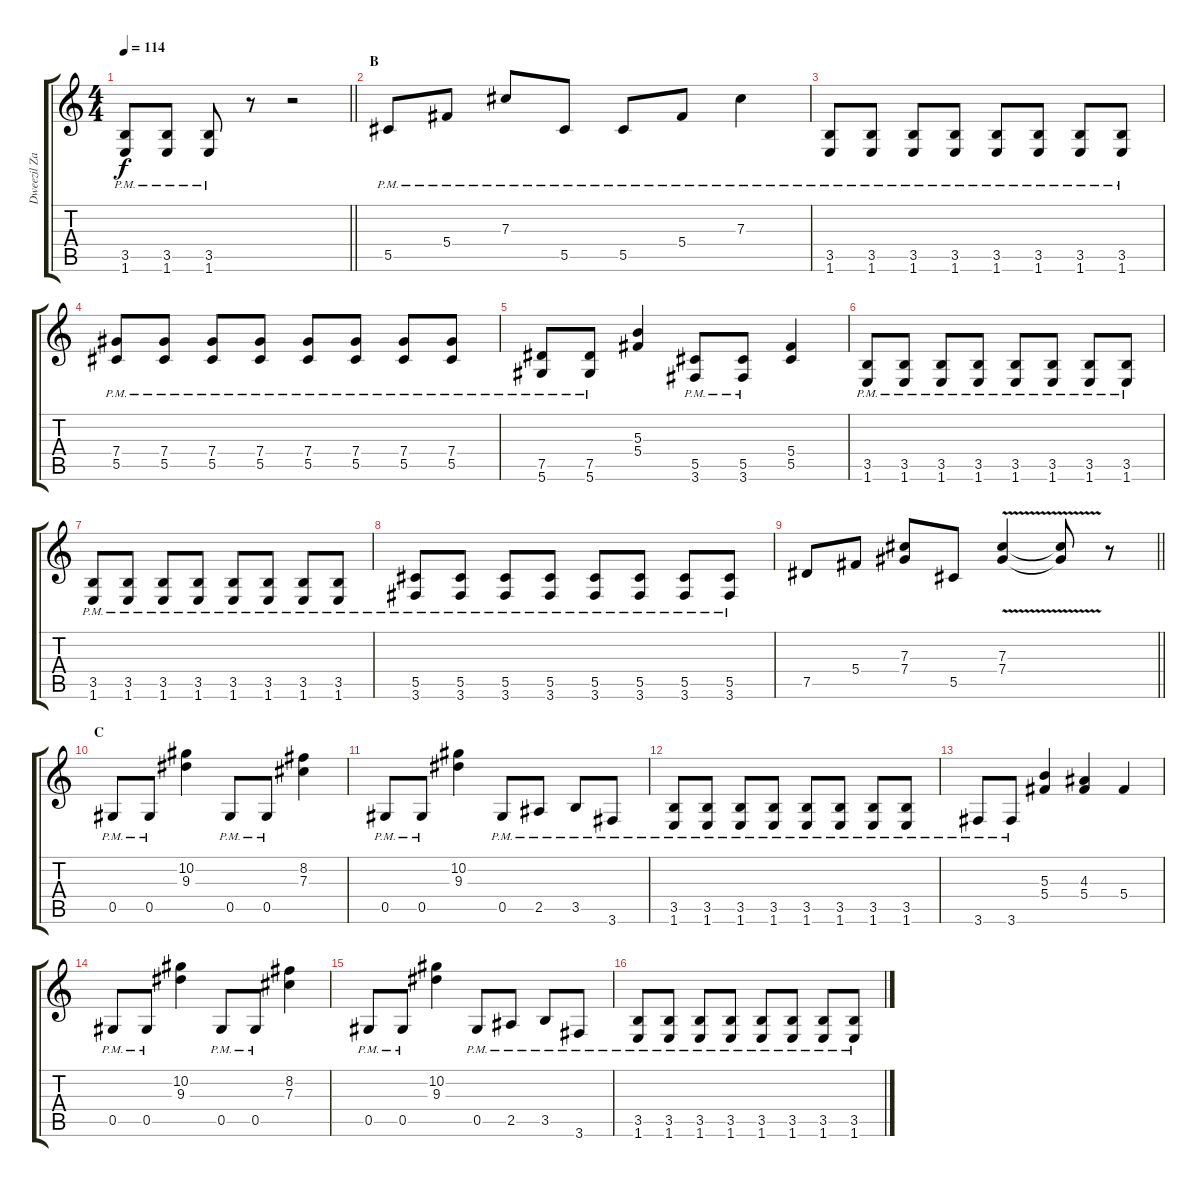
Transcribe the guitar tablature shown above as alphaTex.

\track ("Dweezil Zappa" "Dweezil Za") {instrument distortionguitar}
\staff {score tabs}
\tuning (Eb4 Bb3 Gb3 Db3 Ab2 Eb2) {hide}
\ts (4 4)
\tempo 114
\clef g2
\barLineRight lightlight
\ks c
(3.5{pm} 1.6{pm}).8{dy f} (3.5{pm} 1.6{pm}).8 (3.5{pm} 1.6{pm}).8 r.8 r.2 |
\section ("" "B")
5.5{pm}.8 5.4{pm}.8 7.3{pm}.8 5.5{pm}.8 5.5{pm}.8 5.4{pm}.8 7.3{pm}.4 |
(3.5{pm} 1.6{pm}).8 (3.5{pm} 1.6{pm}).8 (3.5{pm} 1.6{pm}).8 (3.5{pm} 1.6{pm}).8 (3.5{pm} 1.6{pm}).8 (3.5{pm} 1.6{pm}).8 (3.5{pm} 1.6{pm}).8 (3.5{pm} 1.6{pm}).8 |
(7.4{pm} 5.5{pm}).8 (7.4{pm} 5.5{pm}).8 (7.4{pm} 5.5{pm}).8 (7.4{pm} 5.5{pm}).8 (7.4{pm} 5.5{pm}).8 (7.4{pm} 5.5{pm}).8 (7.4{pm} 5.5{pm}).8 (7.4{pm} 5.5{pm}).8 |
(7.5{pm} 5.6{pm}).8 (7.5{pm} 5.6{pm}).8 (5.3 5.4).4 (5.5{pm} 3.6{pm}).8 (5.5{pm} 3.6{pm}).8 (5.4 5.5).4 |
(3.5{pm} 1.6{pm}).8 (3.5{pm} 1.6{pm}).8 (3.5{pm} 1.6{pm}).8 (3.5{pm} 1.6{pm}).8 (3.5{pm} 1.6{pm}).8 (3.5{pm} 1.6{pm}).8 (3.5{pm} 1.6{pm}).8 (3.5{pm} 1.6{pm}).8 |
(3.5{pm} 1.6{pm}).8 (3.5{pm} 1.6{pm}).8 (3.5{pm} 1.6{pm}).8 (3.5{pm} 1.6{pm}).8 (3.5{pm} 1.6{pm}).8 (3.5{pm} 1.6{pm}).8 (3.5{pm} 1.6{pm}).8 (3.5{pm} 1.6{pm}).8 |
(5.5{pm} 3.6{pm}).8 (5.5{pm} 3.6{pm}).8 (5.5{pm} 3.6{pm}).8 (5.5{pm} 3.6{pm}).8 (5.5{pm} 3.6{pm}).8 (5.5{pm} 3.6{pm}).8 (5.5{pm} 3.6{pm}).8 (5.5{pm} 3.6{pm}).8 |
\barLineRight lightlight
7.5.8 5.4.8 (7.3 7.4).8 5.5.8 (7.3{v} 7.4{v}).4 (7.3{t} 7.4{t}).8 r.8 |
\section ("" "C")
0.5{pm}.8 0.5{pm}.8 (10.2 9.3).4 0.5{pm}.8 0.5{pm}.8 (8.2 7.3).4 |
0.5{pm}.8 0.5{pm}.8 (10.2 9.3).4 0.5{pm}.8 2.5{pm}.8 3.5{pm}.8 3.6{pm}.8 |
(3.5{pm} 1.6{pm}).8 (3.5{pm} 1.6{pm}).8 (3.5{pm} 1.6{pm}).8 (3.5{pm} 1.6{pm}).8 (3.5{pm} 1.6{pm}).8 (3.5{pm} 1.6{pm}).8 (3.5{pm} 1.6{pm}).8 (3.5{pm} 1.6{pm}).8 |
3.6{pm}.8 3.6{pm}.8 (5.3 5.4).4 (4.3 5.4).4 5.4.4 |
0.5{pm}.8 0.5{pm}.8 (10.2 9.3).4 0.5{pm}.8 0.5{pm}.8 (8.2 7.3).4 |
0.5{pm}.8 0.5{pm}.8 (10.2 9.3).4 0.5{pm}.8 2.5{pm}.8 3.5{pm}.8 3.6{pm}.8 |
(3.5{pm} 1.6{pm}).8 (3.5{pm} 1.6{pm}).8 (3.5{pm} 1.6{pm}).8 (3.5{pm} 1.6{pm}).8 (3.5{pm} 1.6{pm}).8 (3.5{pm} 1.6{pm}).8 (3.5{pm} 1.6{pm}).8 (3.5{pm} 1.6{pm}).8
